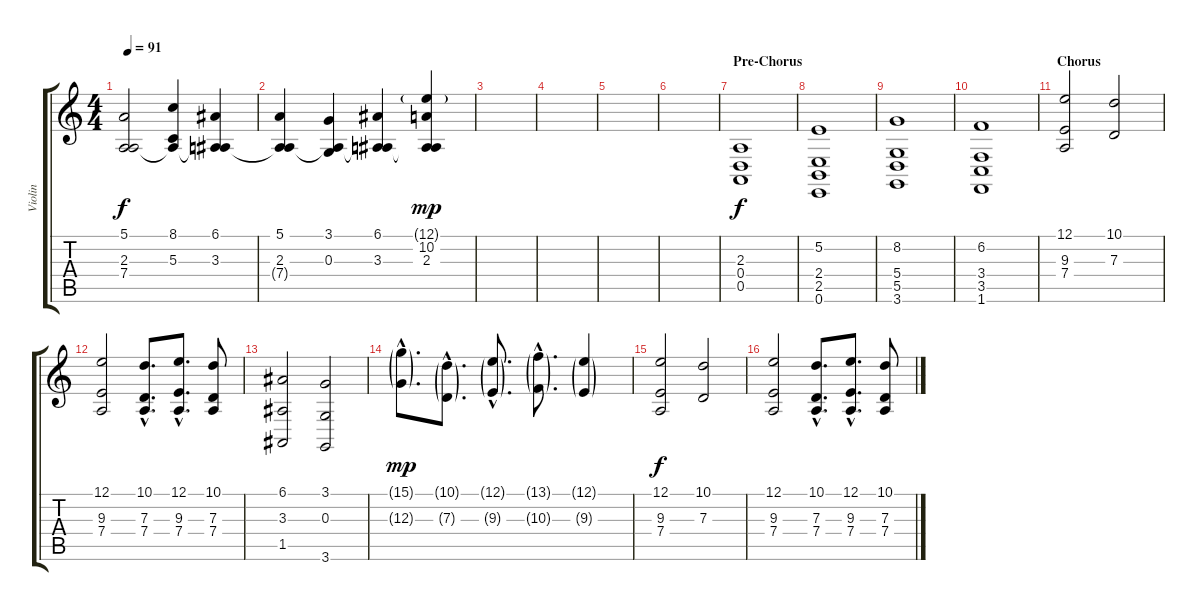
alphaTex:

\track ("Violin" "Violin") {instrument violin}
\staff {score tabs}
\tuning (E4 B3 G3 D3 A2 E2) {hide}
\ts (4 4)
\tempo 91
\clef g2
\ks c
(5.1 2.3 7.4).2{dy f} (8.1 5.3 7.4{t}).4 (6.1 3.3 7.4{t}).4 |
(5.1 2.3 7.4{t}).4 (3.1 0.3 7.4{t}).4 (6.1 3.3 7.4{t}).4 (12.1{g} 10.2 2.3 7.4{t}).4{dy mp} |
|
|
|
|
\section ("" "Pre-Chorus")
(2.3 0.4 0.5).1{dy f volume 16} |
(5.2 2.4 2.5 0.6).1 |
(8.2 5.4 5.5 3.6).1 |
(6.2 3.4 3.5 1.6).1 |
\section ("" "Chorus")
(12.1 9.3 7.4).2 (10.1 7.3).2 |
(12.1 9.3 7.4).2 (10.1{hac} 7.3{hac} 7.4{hac}).8{d} (12.1{hac} 9.3{hac} 7.4{hac}).8{d} (10.1 7.3 7.4).8 |
(6.1 3.3 1.5).2 (3.1 0.3 3.6).2 |
(15.1{g hac} 12.3{g hac}).8{d dy mp} (10.1{g hac} 7.3{g hac}).8{d} (12.1{g hac} 9.3{g hac}).8{d} (13.1{g hac} 10.3{g hac}).8{d} (12.1{g} 9.3{g}).4 |
(12.1 9.3 7.4).2{dy f} (10.1 7.3).2 |
(12.1 9.3 7.4).2 (10.1{hac} 7.3{hac} 7.4{hac}).8{d} (12.1{hac} 9.3{hac} 7.4{hac}).8{d} (10.1 7.3 7.4).8
